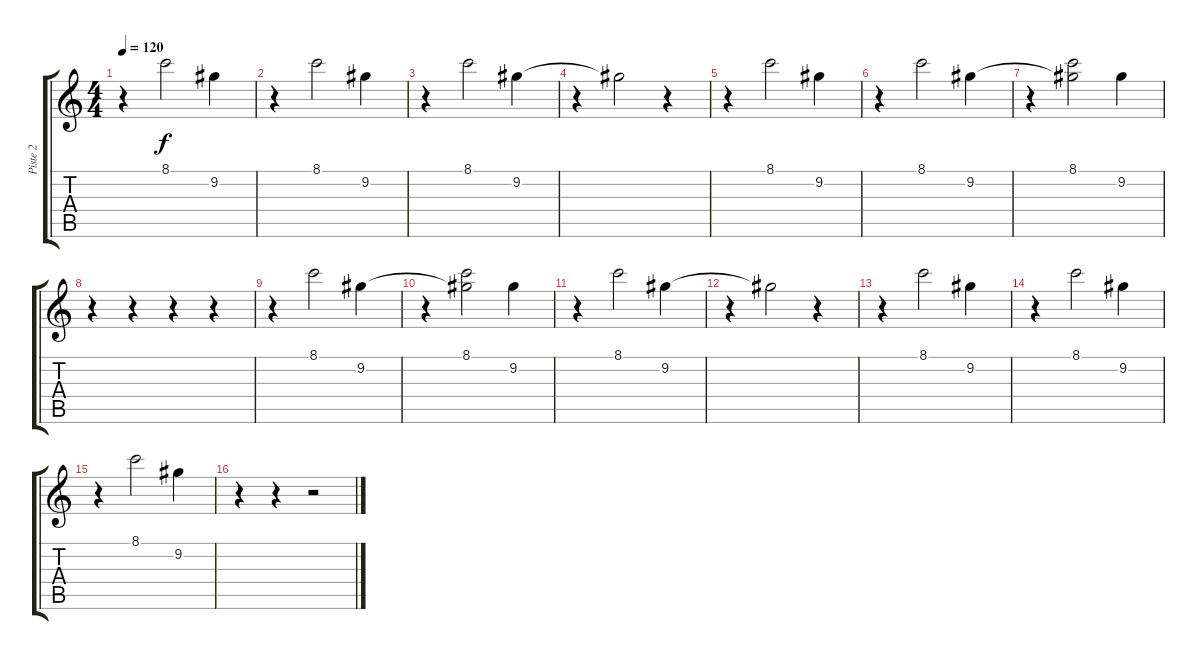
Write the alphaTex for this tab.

\track ("Piste 2" "Piste 2") {instrument electricguitarjazz}
\staff {score tabs}
\tuning (E4 B3 G3 D3 A2 E2) {hide}
\ts (4 4)
\tempo 120
\clef g2
\ks c
r.4{dy f instrument electricguitarjazz} 8.1.2 9.2.4 |
r.4 8.1.2 9.2.4 |
r.4 8.1.2 9.2.4 |
r.4 9.2{t}.2 r.4 |
r.4 8.1.2 9.2.4 |
r.4 8.1.2 9.2.4 |
r.4 (8.1 9.2{t}).2 9.2.4 |
r.4 r.4 r.4 r.4 |
r.4 8.1.2 9.2.4 |
r.4 (8.1 9.2{t}).2 9.2.4 |
r.4 8.1.2 9.2.4 |
r.4 9.2{t}.2 r.4 |
r.4 8.1.2 9.2.4 |
r.4 8.1.2 9.2.4 |
r.4 8.1.2 9.2.4 |
r.4 r.4 r.2
